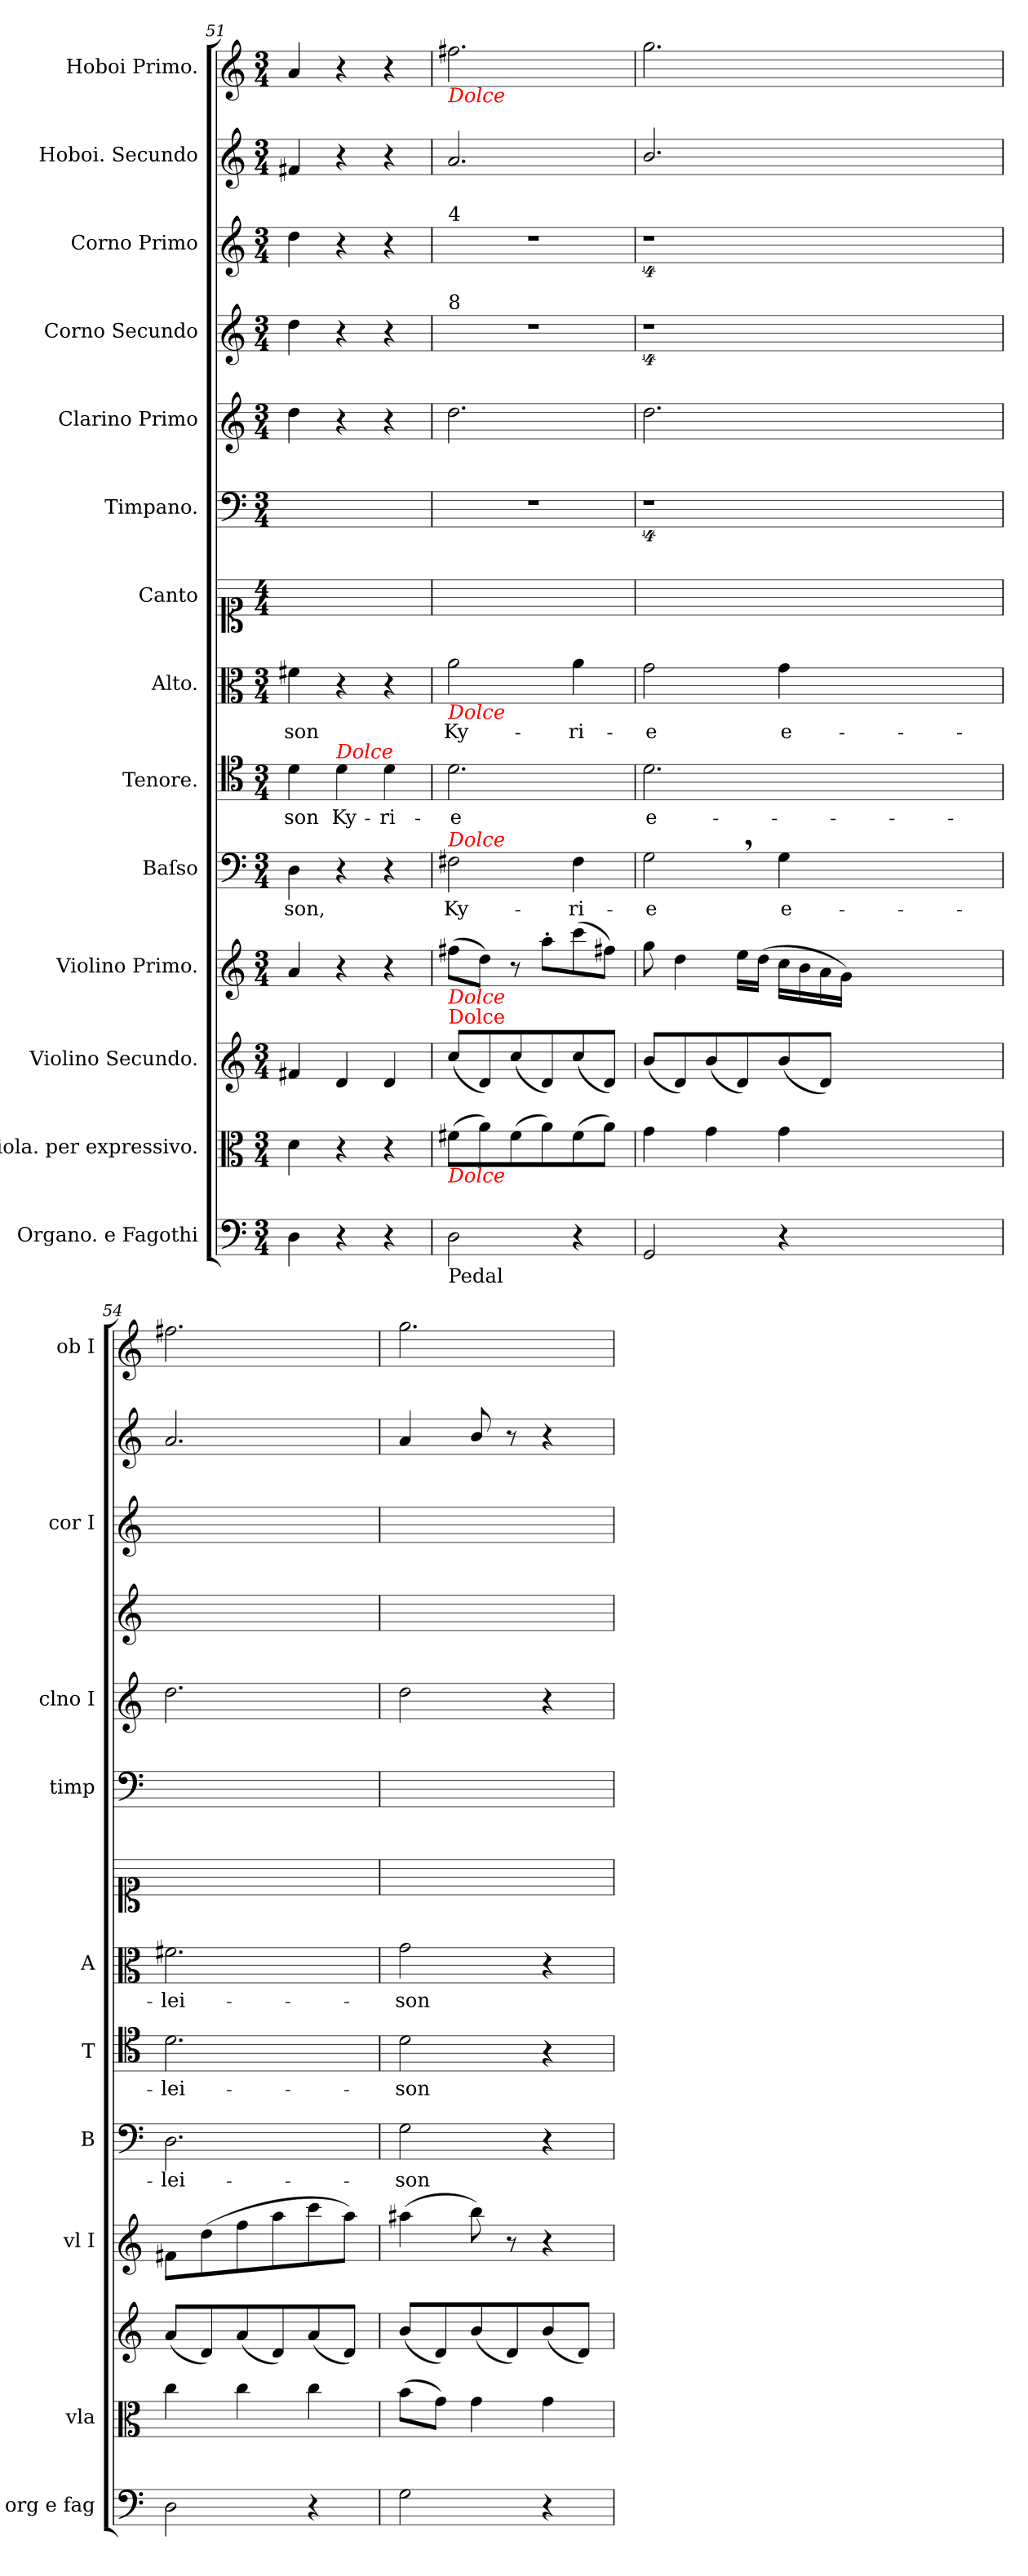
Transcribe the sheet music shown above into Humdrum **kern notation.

**kern	**dynam	**kern	**kern	**kern	**kern	**text	**kern	**text	**kern	**text	**kern	**kern	**kern	**dynam	**kern	**kern	**kern	**dynam	**kern
*part14	*part14	*part13	*part12	*part11	*part10	*part10	*part9	*part9	*part8	*part8	*part7	*part6	*part5	*part5	*part4	*part3	*part2	*part2	*part1
*staff14	*staff14	*staff13	*staff12	*staff11	*staff10	*staff10	*staff9	*staff9	*staff8	*staff8	*staff7	*staff6	*staff5	*staff5	*staff4	*staff3	*staff2	*staff2	*staff1
*I"Organo. e Fagothi	*	*I"Viola. per expressivo.	*I"Violino Secundo.	*I"Violino Primo.	*I"Baſso	*	*I"Tenore.	*	*I"Alto.	*	*I"Canto	*I"Timpano.	*I"Clarino Primo	*	*I"Corno Secundo	*I"Corno Primo	*I"Hoboi. Secundo	*	*I"Hoboi Primo.
*I'org e fag	*	*I'vla	*	*I'vl I	*I'B	*	*I'T	*	*I'A	*	*	*I'timp	*I'clno I	*	*	*I'cor I	*	*	*I'ob I
*clefF4	*	*clefC3	*clefG2	*clefG2	*clefF4	*	*clefC4	*	*clefC3	*	*clefC1	*clefF4	*clefG2	*	*clefG2	*clefG2	*clefG2	*	*clefG2
*k[]	*	*k[]	*k[]	*k[]	*k[]	*	*k[]	*	*k[]	*	*k[]	*k[]	*k[]	*	*k[]	*k[]	*k[]	*	*k[]
*C:	*	*C:	*C:	*C:	*C:	*	*C:	*	*C:	*	*C:	*C:	*C:	*	*C:	*C:	*C:	*	*C:
*M3/4	*	*M3/4	*M3/4	*M3/4	*M3/4	*	*M3/4	*	*M3/4	*	*M4/4	*M3/4	*M3/4	*	*M3/4	*M3/4	*M3/4	*	*M3/4
=51	=51	=51	=51	=51	=51	=51	=51	=51	=51	=51	=51	=51	=51	=51	=51	=51	=51	=51	=51
!	!	!	!	!	!	!	!	!LO:LY:i	!	!	!	!	!	!	!	!	!	!	!
4D\	.	4d\	4f#X/	4a/	4D\	-son,	4d\	-son	4f#X\	-son	2.ryy	2.ryy	4dd\	.	4dd\	4dd\	4f#X/	.	4a/
!	!	!	!	!	!	!	!LO:TX:a:i:color=red:t=Dolce	!	!	!	!	!	!	!	!	!	!	!	!
4r	.	4r	4d/	4r	4r	.	4d\	Ky-	4r	.	.	.	4r	.	4r	4r	4r	.	4r
!	!LO:DY:b	!	!	!	!	!	!	!	!	!	!	!	!	!	!	!	!	!	!
4r	pia	4r	4d/	4r	4r	.	4d\	-ri-	4r	.	.	.	4r	.	4r	4r	4r	.	4r
=52	=52	=52	=52	=52	=52	=52	=52	=52	=52	=52	=52	=52	=52	=52	=52	=52	=52	=52	=52
!	!	!	!	!	!	!	!	!	!	!	!	!	!	!	!	!	!	!	!LO:TX:b:i:color=red:t=Dolce
!	!	!	!	!	!	!	!	!	!	!	!	!	!	!	!	!LO:TX:a:t=4	!	!	!
!	!	!	!	!	!	!	!	!	!	!	!	!	!	!	!LO:TX:a:t=8	!	!	!	!
!	!	!	!	!	!	!	!	!	!LO:TX:b:i:color=red:t=Dolce	!	!	!	!	!	!	!	!	!	!
!	!	!	!	!	!LO:TX:a:i:color=red:t=Dolce	!	!	!	!	!	!	!	!	!	!	!	!	!	!
!	!	!	!	!LO:TX:b:i:color=red:t=Dolce	!	!	!	!	!	!	!	!	!	!	!	!	!	!	!
!	!	!	!LO:TX:a:color=red:t=Dolce	!	!	!	!	!	!	!	!	!	!	!	!	!	!	!	!
!	!	!LO:TX:b:i:color=red:t=Dolce	!	!	!	!	!	!	!	!	!	!	!	!	!	!	!	!	!
!LO:TX:b:t=Pedal	!	!	!	!	!	!	!	!	!	!	!	!	!	!	!	!	!	!	!
!	!	!	!	!	!	!	!	!	!	!	!	!	!	!LO:DY:b	!	!	!	!LO:DY:b	!
2D\	.	(8f#X\L	(8cc/L	(8ff#X\L	2F#X\	Ky-	2.d\	-e	2a\	Ky-	2.ryy	2.r	2.dd\	pia	2.r	2.r	2.a/	pia	2.ff#X\
.	.	8a\)	8d/)	8dd\J)	.	.	.	.	.	.	.	.	.	.	.	.	.	.	.
.	.	(8f#\	(8cc/	8r	.	.	.	.	.	.	.	.	.	.	.	.	.	.	.
.	.	8a\)	8d/)	8aa'\L	.	.	.	.	.	.	.	.	.	.	.	.	.	.	.
4r	.	(8f#\	(8cc/	(8ccc\	4F#\	-ri-	.	.	4a\	-ri-	.	.	.	.	.	.	.	.	.
.	.	8a\J)	8d/J)	8ff#X\J)	.	.	.	.	.	.	.	.	.	.	.	.	.	.	.
=53	=53	=53	=53	=53	=53	=53	=53	=53	=53	=53	=53	=53	=53	=53	=53	=53	=53	=53	=53
2GG/	.	4g\	(8b/L	8gg\	2G,<\	-e	2.d\	e-	2g\	-e	2.ryy	4%9r	2.dd\	.	4%9r	4%9r	2.b/	.	2.gg\
.	.	.	8d/)	4dd\	.	.	.	.	.	.	.	.	.	.	.	.	.	.	.
.	.	4g\	(8b/	.	.	.	.	.	.	.	.	.	.	.	.	.	.	.	.
.	.	.	8d/)	16ee\LL	.	.	.	.	.	.	.	.	.	.	.	.	.	.	.
.	.	.	.	(16dd\JJ	.	.	.	.	.	.	.	.	.	.	.	.	.	.	.
4r	.	4g\	(8b/	16cc\LL	4G\	e-	.	.	4g\	e-	.	.	.	.	.	.	.	.	.
.	.	.	.	16b\	.	.	.	.	.	.	.	.	.	.	.	.	.	.	.
.	.	.	8d/J)	16a\	.	.	.	.	.	.	.	.	.	.	.	.	.	.	.
.	.	.	.	16g\JJ)	.	.	.	.	.	.	.	.	.	.	.	.	.	.	.
1.ryy	.	1.ryy	1.ryy	1.ryy	1.ryy	.	1.ryy	.	1.ryy	.	1.ryy	.	1.ryy	.	.	.	1.ryy	.	1.ryy
=54	=54	=54	=54	=54	=54	=54	=54	=54	=54	=54	=54	=54	=54	=54	=54	=54	=54	=54	=54
2D\	.	4cc\	(8a/L	8f#X\L	2.D\	-lei-	2.d\	-lei-	2.f#X\	-lei-	2.ryy	2.ryy	2.dd\	.	2.ryy	2.ryy	2.a/	.	2.ff#X\
.	.	.	8d/)	(8dd\	.	.	.	.	.	.	.	.	.	.	.	.	.	.	.
.	.	4cc\	(8a/	8ff\	.	.	.	.	.	.	.	.	.	.	.	.	.	.	.
.	.	.	8d/)	8aa\	.	.	.	.	.	.	.	.	.	.	.	.	.	.	.
4r	.	4cc\	(8a/	8ccc\	.	.	.	.	.	.	.	.	.	.	.	.	.	.	.
.	.	.	8d/J)	8aa\J)	.	.	.	.	.	.	.	.	.	.	.	.	.	.	.
=55	=55	=55	=55	=55	=55	=55	=55	=55	=55	=55	=55	=55	=55	=55	=55	=55	=55	=55	=55
2G\	.	(8b\L	(8b/L	(4aa#X\	2G\	-son	2d\	-son	2g\	-son	2.ryy	2.ryy	2dd\	.	2.ryy	2.ryy	4a/	.	2.gg\
.	.	8g\J)	8d/)	.	.	.	.	.	.	.	.	.	.	.	.	.	.	.	.
.	.	4g\	(8b/	8bb\)	.	.	.	.	.	.	.	.	.	.	.	.	8b/	.	.
.	.	.	8d/)	8r	.	.	.	.	.	.	.	.	.	.	.	.	8r	.	.
4r	.	4g\	(8b/	4r	4r	.	4r	.	4r	.	.	.	4r	.	.	.	4r	.	.
.	.	.	8d/J)	.	.	.	.	.	.	.	.	.	.	.	.	.	.	.	.
=	=	=	=	=	=	=	=	=	=	=	=	=	=	=	=	=	=	=	=
*-	*-	*-	*-	*-	*-	*-	*-	*-	*-	*-	*-	*-	*-	*-	*-	*-	*-	*-	*-
